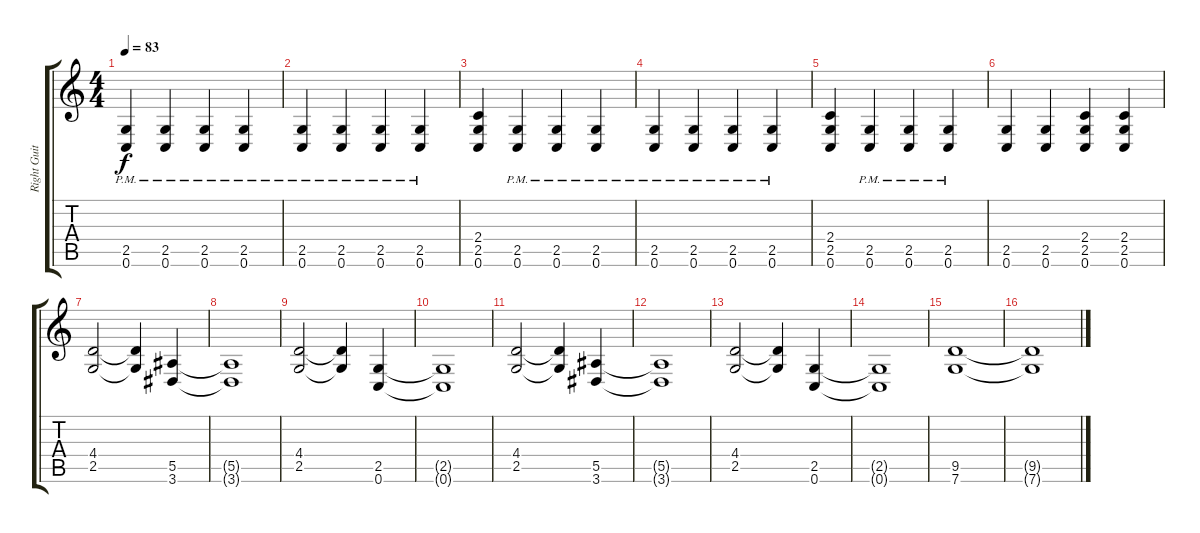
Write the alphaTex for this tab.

\track ("Right Guitar" "Right Guit") {instrument distortionguitar}
\staff {score tabs}
\tuning (C4 G3 Eb3 Bb2 F2 C2) {hide}
\ts (4 4)
\tempo 83
\clef g2
\ks c
(2.5{pm} 0.6{pm}).4{dy f} (2.5{pm} 0.6{pm}).4 (2.5{pm} 0.6{pm}).4 (2.5{pm} 0.6{pm}).4 |
(2.5{pm} 0.6{pm}).4 (2.5{pm} 0.6{pm}).4 (2.5{pm} 0.6{pm}).4 (2.5{pm} 0.6{pm}).4 |
(2.4 2.5 0.6).4 (2.5{pm} 0.6{pm}).4 (2.5{pm} 0.6{pm}).4 (2.5{pm} 0.6{pm}).4 |
(2.5{pm} 0.6{pm}).4 (2.5{pm} 0.6{pm}).4 (2.5{pm} 0.6{pm}).4 (2.5{pm} 0.6{pm}).4 |
(2.4 2.5 0.6).4 (2.5{pm} 0.6{pm}).4 (2.5{pm} 0.6{pm}).4 (2.5{pm} 0.6{pm}).4 |
(2.5 0.6).4 (2.5 0.6).4 (2.4 2.5 0.6).4 (2.4 2.5 0.6).4 |
(4.4 2.5).2 (4.4{t} 2.5{t}).4 (5.5 3.6).4 |
(5.5{t} 3.6{t}).1 |
(4.4 2.5).2 (4.4{t} 2.5{t}).4 (2.5 0.6).4 |
(2.5{t} 0.6{t}).1 |
(4.4 2.5).2 (4.4{t} 2.5{t}).4 (5.5 3.6).4 |
(5.5{t} 3.6{t}).1 |
(4.4 2.5).2 (4.4{t} 2.5{t}).4 (2.5 0.6).4 |
(2.5{t} 0.6{t}).1 |
(9.5 7.6).1 |
(9.5{t} 7.6{t}).1
